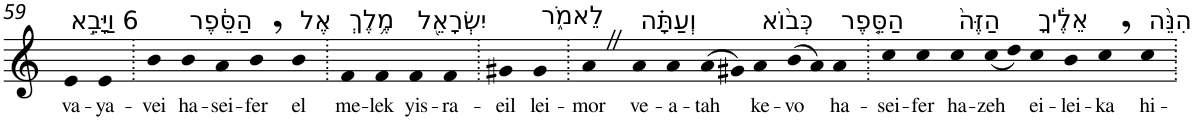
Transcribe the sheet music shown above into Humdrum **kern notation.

**kern	**text
*part1	*part1
*staff1	*staff1
*I"Piano	*
*I'Pno	*
!!LO:PB:g=z
*clefG2	*
*k[]	*
=59	=59
!LO:TX:a:t=6 וַיָּבֵ֣א	!
!	!LO:LY:b
4e	va-
!	!LO:LY:b
4e	-ya-
=60.	=60.
!	!LO:LY:b
4b	-vei
!LO:TX:a:t=הַסֵּ֔פֶר	!
!	!LO:LY:b
4b	ha-
!	!LO:LY:b
4a	-sei-
!	!LO:LY:b
4b,	-fer
!LO:TX:a:t=אֶל	!
!	!LO:LY:b
4b	el
=61.	=61.
!LO:TX:a:t=מֶ֥לֶךְ	!
!	!LO:LY:b
4f	me-
!	!LO:LY:b
4f	-lek
!LO:TX:a:t=יִשְׂרָאֵ֖ל	!
!	!LO:LY:b
4f	yis-
!	!LO:LY:b
4f	-ra-
=62.	=62.
!	!LO:LY:b
4g#X	-eil
!LO:TX:a:t=לֵאמֹ֑ר	!
!	!LO:LY:b
4g#	lei-
=63.	=63.
!	!LO:LY:b
4aZ	-mor
!LO:TX:a:t=וְעַתָּ֗ה	!
!	!LO:LY:b
4a	ve-
!	!LO:LY:b
4a	-a-
!	!LO:LY:b
(>8a	-tah
8g#X)	.
!LO:TX:a:t=כְּב֨וֹא	!
!	!LO:LY:b
4a	ke-
!	!LO:LY:b
(>8b	-vo
8a)	.
!LO:TX:a:t=הַסֵּ֤פֶר	!
!	!LO:LY:b
4a	ha-
=64.	=64.
!	!LO:LY:b
4cc	-sei-
!	!LO:LY:b
4cc	-fer
!LO:TX:a:t=הַזֶּה֙	!
!	!LO:LY:b
4cc	ha-
!	!LO:LY:b
(<8cc	-zeh
8dd)	.
!LO:TX:a:t=אֵלֶ֔יךָ	!
!	!LO:LY:b
4cc	ei-
!	!LO:LY:b
4b	-lei-
!	!LO:LY:b
4cc,	-ka
!LO:TX:a:t=הִנֵּ֨ה	!
!	!LO:LY:b
4cc	hi-
=.	=.
*-	*-
